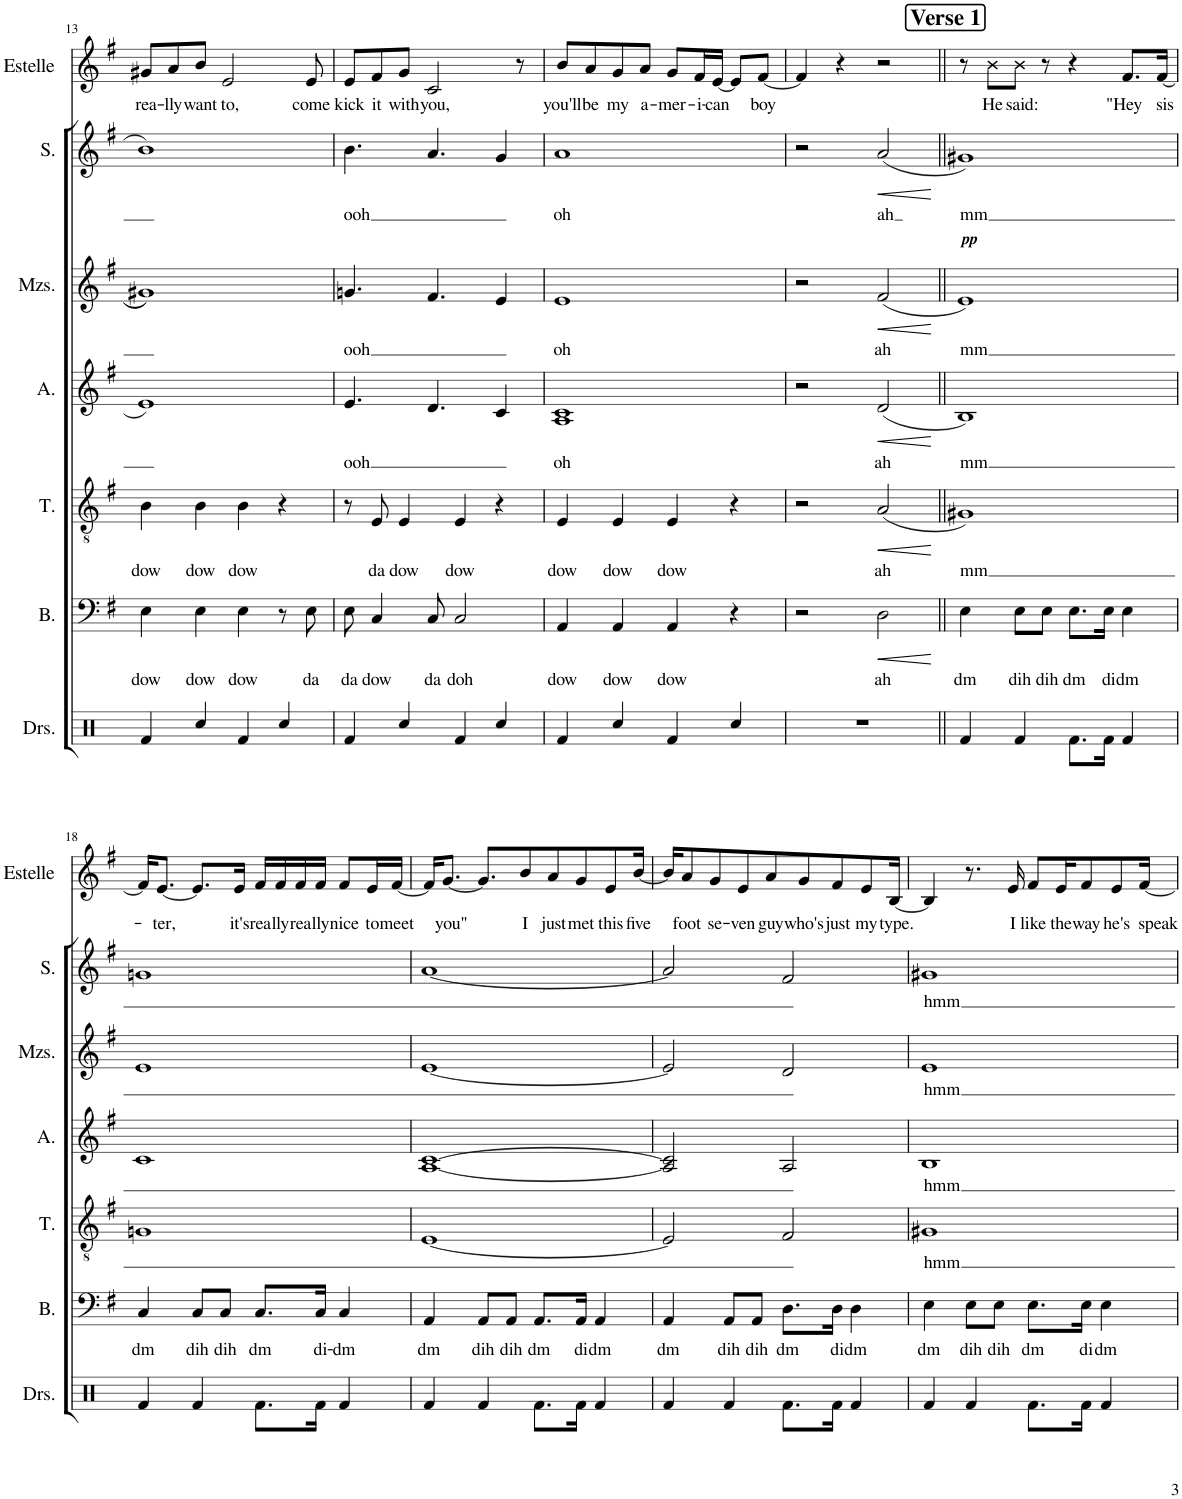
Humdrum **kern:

**kern	**text	**dynam	**kern	**text	**dynam	**kern	**text	**dynam	**kern	**text	**dynam	**kern	**text	**dynam	**kern	**text
*part6	*part6	*part6	*part5	*part5	*part5	*part4	*part4	*part4	*part3	*part3	*part3	*part2	*part2	*part2	*part1	*part1
*staff6	*staff6	*staff6	*staff5	*staff5	*staff5	*staff4	*staff4	*staff4	*staff3	*staff3	*staff3	*staff2	*staff2	*staff2	*staff1	*staff1
*I"Bass	*	*	*I"Tenor	*	*	*I"Alto	*	*	*I"Mezzo-soprano	*	*	*I"Soprano	*	*	*I"Estelle	*
*I'B.	*	*	*I'T.	*	*	*I'A.	*	*	*I'Mzs.	*	*	*I'S.	*	*	*I'Estelle	*
!!LO:PB:g=z
*clefF4	*	*	*clefGv2	*	*	*clefG2	*	*	*clefG2	*	*	*clefG2	*	*	*clefG2	*
*k[f#]	*	*	*k[f#]	*	*	*k[f#]	*	*	*k[f#]	*	*	*k[f#]	*	*	*k[f#]	*
*M4/4	*	*	*M4/4	*	*	*M4/4	*	*	*M4/4	*	*	*M4/4	*	*	*M4/4	*
=13	=13	=13	=13	=13	=13	=13	=13	=13	=13	=13	=13	=13	=13	=13	=13	=13
!	!LO:LY:b	!	!	!LO:LY:b	!	!	!	!	!	!	!	!	!	!	!	!LO:LY:b
4E\	dow	.	4B\	dow	.	1e	.	.	1g#X	.	.	1b	.	.	8g#X/L	rea-
!	!	!	!	!	!	!	!	!	!	!	!	!	!	!	!	!LO:LY:b
.	.	.	.	.	.	.	.	.	.	.	.	.	.	.	8a/	-lly
!	!LO:LY:b	!	!	!LO:LY:b	!	!	!	!	!	!	!	!	!	!	!	!LO:LY:b
4E\	dow	.	4B\	dow	.	.	.	.	.	.	.	.	.	.	8b/J	want
!	!	!	!	!	!	!	!	!	!	!	!	!	!	!	!	!LO:LY:b
.	.	.	.	.	.	.	.	.	.	.	.	.	.	.	2e/	to,
!	!LO:LY:b	!	!	!LO:LY:b	!	!	!	!	!	!	!	!	!	!	!	!
4E\	dow	.	4B\	dow	.	.	.	.	.	.	.	.	.	.	.	.
8r	.	.	4r	.	.	.	.	.	.	.	.	.	.	.	.	.
!	!LO:LY:b	!	!	!	!	!	!	!	!	!	!	!	!	!	!	!LO:LY:b
8E\	da	.	.	.	.	.	.	.	.	.	.	.	.	.	8e/	come
=14	=14	=14	=14	=14	=14	=14	=14	=14	=14	=14	=14	=14	=14	=14	=14	=14
!	!LO:LY:b	!	!	!	!	!	!LO:LY:b	!	!	!LO:LY:b	!	!	!LO:LY:b	!	!	!LO:LY:b
8E\	da	.	8r	.	.	4.e/	ooh	.	4.gn/	ooh	.	4.b\	ooh	.	8e/L	kick
!	!LO:LY:b	!	!	!LO:LY:b	!	!	!	!	!	!	!	!	!	!	!	!LO:LY:b
4C/	dow	.	8E/	da	.	.	.	.	.	.	.	.	.	.	8f#/	it
!	!	!	!	!LO:LY:b	!	!	!	!	!	!	!	!	!	!	!	!LO:LY:b
.	.	.	4E/	dow	.	.	.	.	.	.	.	.	.	.	8g/J	with
!	!LO:LY:b	!	!	!	!	!	!	!	!	!	!	!	!	!	!	!LO:LY:b
8C/	da	.	.	.	.	4.d/	.	.	4.f#/	.	.	4.a/	.	.	2c/	you,
!	!LO:LY:b	!	!	!LO:LY:b	!	!	!	!	!	!	!	!	!	!	!	!
2C/	doh	.	4E/	dow	.	.	.	.	.	.	.	.	.	.	.	.
.	.	.	4r	.	.	4c/	.	.	4e/	.	.	4g/	.	.	.	.
.	.	.	.	.	.	.	.	.	.	.	.	.	.	.	8r	.
=15	=15	=15	=15	=15	=15	=15	=15	=15	=15	=15	=15	=15	=15	=15	=15	=15
!	!LO:LY:b	!	!	!LO:LY:b	!	!	!LO:LY:b	!	!	!LO:LY:b	!	!	!LO:LY:b	!	!	!LO:LY:b
4AA/	dow	.	4E/	dow	.	1A 1c	oh	.	1e	oh	.	1a	oh	.	8b/L	you'll
!	!	!	!	!	!	!	!	!	!	!	!	!	!	!	!	!LO:LY:b
.	.	.	.	.	.	.	.	.	.	.	.	.	.	.	8a/	be
!	!LO:LY:b	!	!	!LO:LY:b	!	!	!	!	!	!	!	!	!	!	!	!LO:LY:b
4AA/	dow	.	4E/	dow	.	.	.	.	.	.	.	.	.	.	8g/	my
!	!	!	!	!	!	!	!	!	!	!	!	!	!	!	!	!LO:LY:b
.	.	.	.	.	.	.	.	.	.	.	.	.	.	.	8a/J	a-
!	!LO:LY:b	!	!	!LO:LY:b	!	!	!	!	!	!	!	!	!	!	!	!LO:LY:b
4AA/	dow	.	4E/	dow	.	.	.	.	.	.	.	.	.	.	8g/L	-mer-
!	!	!	!	!	!	!	!	!	!	!	!	!	!	!	!	!LO:LY:b
.	.	.	.	.	.	.	.	.	.	.	.	.	.	.	16f#/L	-i-
!	!	!	!	!	!	!	!	!	!	!	!	!	!	!	!	!LO:LY:b
.	.	.	.	.	.	.	.	.	.	.	.	.	.	.	[16e/JJ	-can
4r	.	.	4r	.	.	.	.	.	.	.	.	.	.	.	8e/L]	.
!	!	!	!	!	!	!	!	!	!	!	!	!	!	!	!	!LO:LY:b
.	.	.	.	.	.	.	.	.	.	.	.	.	.	.	[8f#/J	boy
=16	=16	=16	=16	=16	=16	=16	=16	=16	=16	=16	=16	=16	=16	=16	=16	=16
2r	.	.	2r	.	.	2r	.	.	2r	.	.	2r	.	.	4f#/]	.
.	.	.	.	.	.	.	.	.	.	.	.	.	.	.	4r	.
!	!LO:LY:b	!LO:HP:b	!	!LO:LY:b	!LO:HP:b	!	!LO:LY:b	!LO:HP:b	!	!LO:LY:b	!LO:HP:b	!	!LO:LY:b	!LO:HP:b	!	!
2D\	ah	<	(2A/	ah	<	(2d/	ah	<	(2f#/	ah	<	(2a/	ah	<	2r	.
.	.	[	.	.	[	.	.	[	.	.	[	.	.	[	.	.
!!LO:REH:place=s1:a:B:cj:fs=14:t=Verse 1
=17||	=17||	=17||	=17||	=17||	=17||	=17||	=17||	=17||	=17||	=17||	=17||	=17||	=17||	=17||	=17||	=17||
!	!	!	!	!	!	!	!	!	!LO:TX:a:Bi:t=pp	!	!	!	!	!	!	!
!	!LO:LY:b	!	!	!LO:LY:b	!	!	!LO:LY:b	!	!	!LO:LY:b	!	!	!LO:LY:b	!	!	!
4E\	dm	.	1G#X)	mm	.	1B)	mm	.	1e)	mm	.	1g#X)	mm	.	8r	.
!	!	!	!	!	!	!	!	!	!	!	!	!	!	!	!	!LO:LY:b
.	.	.	.	.	.	.	.	.	.	.	.	.	.	.	8b\L	He
!	!LO:LY:b	!	!	!	!	!	!	!	!	!	!	!	!	!	!	!LO:LY:b
8E\L	dih	.	.	.	.	.	.	.	.	.	.	.	.	.	8b\J	said:
!	!LO:LY:b	!	!	!	!	!	!	!	!	!	!	!	!	!	!	!
8E\J	dih	.	.	.	.	.	.	.	.	.	.	.	.	.	8r	.
!	!LO:LY:b	!	!	!	!	!	!	!	!	!	!	!	!	!	!	!
8.E\L	dm	.	.	.	.	.	.	.	.	.	.	.	.	.	4r	.
!	!LO:LY:b	!	!	!	!	!	!	!	!	!	!	!	!	!	!	!
16E\Jk	di-	.	.	.	.	.	.	.	.	.	.	.	.	.	.	.
!	!LO:LY:b	!	!	!	!	!	!	!	!	!	!	!	!	!	!	!LO:LY:b
4E\	-dm	.	.	.	.	.	.	.	.	.	.	.	.	.	8.f#/L	"Hey
!	!	!	!	!	!	!	!	!	!	!	!	!	!	!	!	!LO:LY:b
.	.	.	.	.	.	.	.	.	.	.	.	.	.	.	[16f#/Jk	sis-
!!LO:LB:g=z
=18	=18	=18	=18	=18	=18	=18	=18	=18	=18	=18	=18	=18	=18	=18	=18	=18
!	!LO:LY:b	!	!	!	!	!	!	!	!	!	!	!	!	!	!	!
4C/	dm	.	1Gn	.	.	1c	.	.	1e	.	.	1gn	.	.	16f#/KL]	.
!	!	!	!	!	!	!	!	!	!	!	!	!	!	!	!	!LO:LY:b
.	.	.	.	.	.	.	.	.	.	.	.	.	.	.	[8.e/J	-ter,
!	!LO:LY:b	!	!	!	!	!	!	!	!	!	!	!	!	!	!	!
8C/L	dih	.	.	.	.	.	.	.	.	.	.	.	.	.	8.e/L]	.
!	!LO:LY:b	!	!	!	!	!	!	!	!	!	!	!	!	!	!	!
8C/J	dih	.	.	.	.	.	.	.	.	.	.	.	.	.	.	.
!	!	!	!	!	!	!	!	!	!	!	!	!	!	!	!	!LO:LY:b
.	.	.	.	.	.	.	.	.	.	.	.	.	.	.	16e/Jk	it's
!	!LO:LY:b	!	!	!	!	!	!	!	!	!	!	!	!	!	!	!LO:LY:b
8.C/L	dm	.	.	.	.	.	.	.	.	.	.	.	.	.	16f#/LL	rea-
!	!	!	!	!	!	!	!	!	!	!	!	!	!	!	!	!LO:LY:b
.	.	.	.	.	.	.	.	.	.	.	.	.	.	.	16f#/	-lly
!	!	!	!	!	!	!	!	!	!	!	!	!	!	!	!	!LO:LY:b
.	.	.	.	.	.	.	.	.	.	.	.	.	.	.	16f#/	rea-
!	!LO:LY:b	!	!	!	!	!	!	!	!	!	!	!	!	!	!	!LO:LY:b
16C/Jk	di-	.	.	.	.	.	.	.	.	.	.	.	.	.	16f#/JJ	-lly
!	!LO:LY:b	!	!	!	!	!	!	!	!	!	!	!	!	!	!	!LO:LY:b
4C/	-dm	.	.	.	.	.	.	.	.	.	.	.	.	.	8f#/L	nice
!	!	!	!	!	!	!	!	!	!	!	!	!	!	!	!	!LO:LY:b
.	.	.	.	.	.	.	.	.	.	.	.	.	.	.	16e/L	to
!	!	!	!	!	!	!	!	!	!	!	!	!	!	!	!	!LO:LY:b
.	.	.	.	.	.	.	.	.	.	.	.	.	.	.	[16f#/JJ	meet
=19	=19	=19	=19	=19	=19	=19	=19	=19	=19	=19	=19	=19	=19	=19	=19	=19
!	!LO:LY:b	!	!	!	!	!	!	!	!	!	!	!	!	!	!	!
4AA/	dm	.	[1E	.	.	[1A [1c	.	.	[1e	.	.	[1a	.	.	16f#/KL]	.
!	!	!	!	!	!	!	!	!	!	!	!	!	!	!	!	!LO:LY:b
.	.	.	.	.	.	.	.	.	.	.	.	.	.	.	[8.g/J	you"
!	!LO:LY:b	!	!	!	!	!	!	!	!	!	!	!	!	!	!	!
8AA/L	dih	.	.	.	.	.	.	.	.	.	.	.	.	.	8.g/L]	.
!	!LO:LY:b	!	!	!	!	!	!	!	!	!	!	!	!	!	!	!
8AA/J	dih	.	.	.	.	.	.	.	.	.	.	.	.	.	.	.
!	!	!	!	!	!	!	!	!	!	!	!	!	!	!	!	!LO:LY:b
.	.	.	.	.	.	.	.	.	.	.	.	.	.	.	8b/	I
!	!LO:LY:b	!	!	!	!	!	!	!	!	!	!	!	!	!	!	!
8.AA/L	dm	.	.	.	.	.	.	.	.	.	.	.	.	.	.	.
!	!	!	!	!	!	!	!	!	!	!	!	!	!	!	!	!LO:LY:b
.	.	.	.	.	.	.	.	.	.	.	.	.	.	.	8a/	just
!	!LO:LY:b	!	!	!	!	!	!	!	!	!	!	!	!	!	!	!LO:LY:b
16AA/Jk	di-	.	.	.	.	.	.	.	.	.	.	.	.	.	8g/	met
!	!LO:LY:b	!	!	!	!	!	!	!	!	!	!	!	!	!	!	!
4AA/	-dm	.	.	.	.	.	.	.	.	.	.	.	.	.	.	.
!	!	!	!	!	!	!	!	!	!	!	!	!	!	!	!	!LO:LY:b
.	.	.	.	.	.	.	.	.	.	.	.	.	.	.	8e/	this
!	!	!	!	!	!	!	!	!	!	!	!	!	!	!	!	!LO:LY:b
.	.	.	.	.	.	.	.	.	.	.	.	.	.	.	[16b/Jk	five
=20	=20	=20	=20	=20	=20	=20	=20	=20	=20	=20	=20	=20	=20	=20	=20	=20
!	!LO:LY:b	!	!	!	!	!	!	!	!	!	!	!	!	!	!	!
4AA/	dm	.	2E/]	.	.	2A/] 2c/]	.	.	2e/]	.	.	2a/]	.	.	16b/KL]	.
!	!	!	!	!	!	!	!	!	!	!	!	!	!	!	!	!LO:LY:b
.	.	.	.	.	.	.	.	.	.	.	.	.	.	.	8a/	foot
!	!	!	!	!	!	!	!	!	!	!	!	!	!	!	!	!LO:LY:b
.	.	.	.	.	.	.	.	.	.	.	.	.	.	.	8g/	se-
!	!LO:LY:b	!	!	!	!	!	!	!	!	!	!	!	!	!	!	!
8AA/L	dih	.	.	.	.	.	.	.	.	.	.	.	.	.	.	.
!	!	!	!	!	!	!	!	!	!	!	!	!	!	!	!	!LO:LY:b
.	.	.	.	.	.	.	.	.	.	.	.	.	.	.	8e/	-ven
!	!LO:LY:b	!	!	!	!	!	!	!	!	!	!	!	!	!	!	!
8AA/J	dih	.	.	.	.	.	.	.	.	.	.	.	.	.	.	.
!	!	!	!	!	!	!	!	!	!	!	!	!	!	!	!	!LO:LY:b
.	.	.	.	.	.	.	.	.	.	.	.	.	.	.	8a/	guy
!	!LO:LY:b	!	!	!	!	!	!	!	!	!	!	!	!	!	!	!
8.D\L	dm	.	2F#/	.	.	2A/	.	.	2d/	.	.	2f#/	.	.	.	.
!	!	!	!	!	!	!	!	!	!	!	!	!	!	!	!	!LO:LY:b
.	.	.	.	.	.	.	.	.	.	.	.	.	.	.	8g/	who's
!	!LO:LY:b	!	!	!	!	!	!	!	!	!	!	!	!	!	!	!LO:LY:b
16D\Jk	di-	.	.	.	.	.	.	.	.	.	.	.	.	.	8f#/	just
!	!LO:LY:b	!	!	!	!	!	!	!	!	!	!	!	!	!	!	!
4D\	-dm	.	.	.	.	.	.	.	.	.	.	.	.	.	.	.
!	!	!	!	!	!	!	!	!	!	!	!	!	!	!	!	!LO:LY:b
.	.	.	.	.	.	.	.	.	.	.	.	.	.	.	8e/	my
!	!	!	!	!	!	!	!	!	!	!	!	!	!	!	!	!LO:LY:b
.	.	.	.	.	.	.	.	.	.	.	.	.	.	.	[16B/Jk	type.
=21	=21	=21	=21	=21	=21	=21	=21	=21	=21	=21	=21	=21	=21	=21	=21	=21
!	!LO:LY:b	!	!	!LO:LY:b	!	!	!LO:LY:b	!	!	!LO:LY:b	!	!	!LO:LY:b	!	!	!
4E\	dm	.	1G#X	hmm	.	1B	hmm	.	1e	hmm	.	1g#X	hmm	.	4B/]	.
!	!LO:LY:b	!	!	!	!	!	!	!	!	!	!	!	!	!	!	!
8E\L	dih	.	.	.	.	.	.	.	.	.	.	.	.	.	8.r	.
!	!LO:LY:b	!	!	!	!	!	!	!	!	!	!	!	!	!	!	!
8E\J	dih	.	.	.	.	.	.	.	.	.	.	.	.	.	.	.
!	!	!	!	!	!	!	!	!	!	!	!	!	!	!	!	!LO:LY:b
.	.	.	.	.	.	.	.	.	.	.	.	.	.	.	16e/	I
!	!LO:LY:b	!	!	!	!	!	!	!	!	!	!	!	!	!	!	!LO:LY:b
8.E\L	dm	.	.	.	.	.	.	.	.	.	.	.	.	.	8f#/L	like
!	!	!	!	!	!	!	!	!	!	!	!	!	!	!	!	!LO:LY:b
.	.	.	.	.	.	.	.	.	.	.	.	.	.	.	16e/K	the
!	!LO:LY:b	!	!	!	!	!	!	!	!	!	!	!	!	!	!	!LO:LY:b
16E\Jk	di-	.	.	.	.	.	.	.	.	.	.	.	.	.	8f#/	way
!	!LO:LY:b	!	!	!	!	!	!	!	!	!	!	!	!	!	!	!
4E\	-dm	.	.	.	.	.	.	.	.	.	.	.	.	.	.	.
!	!	!	!	!	!	!	!	!	!	!	!	!	!	!	!	!LO:LY:b
.	.	.	.	.	.	.	.	.	.	.	.	.	.	.	8e/	he's
!	!	!	!	!	!	!	!	!	!	!	!	!	!	!	!	!LO:LY:b
.	.	.	.	.	.	.	.	.	.	.	.	.	.	.	[16f#/Jk	speak-
=	=	=	=	=	=	=	=	=	=	=	=	=	=	=	=	=
*-	*-	*-	*-	*-	*-	*-	*-	*-	*-	*-	*-	*-	*-	*-	*-	*-
